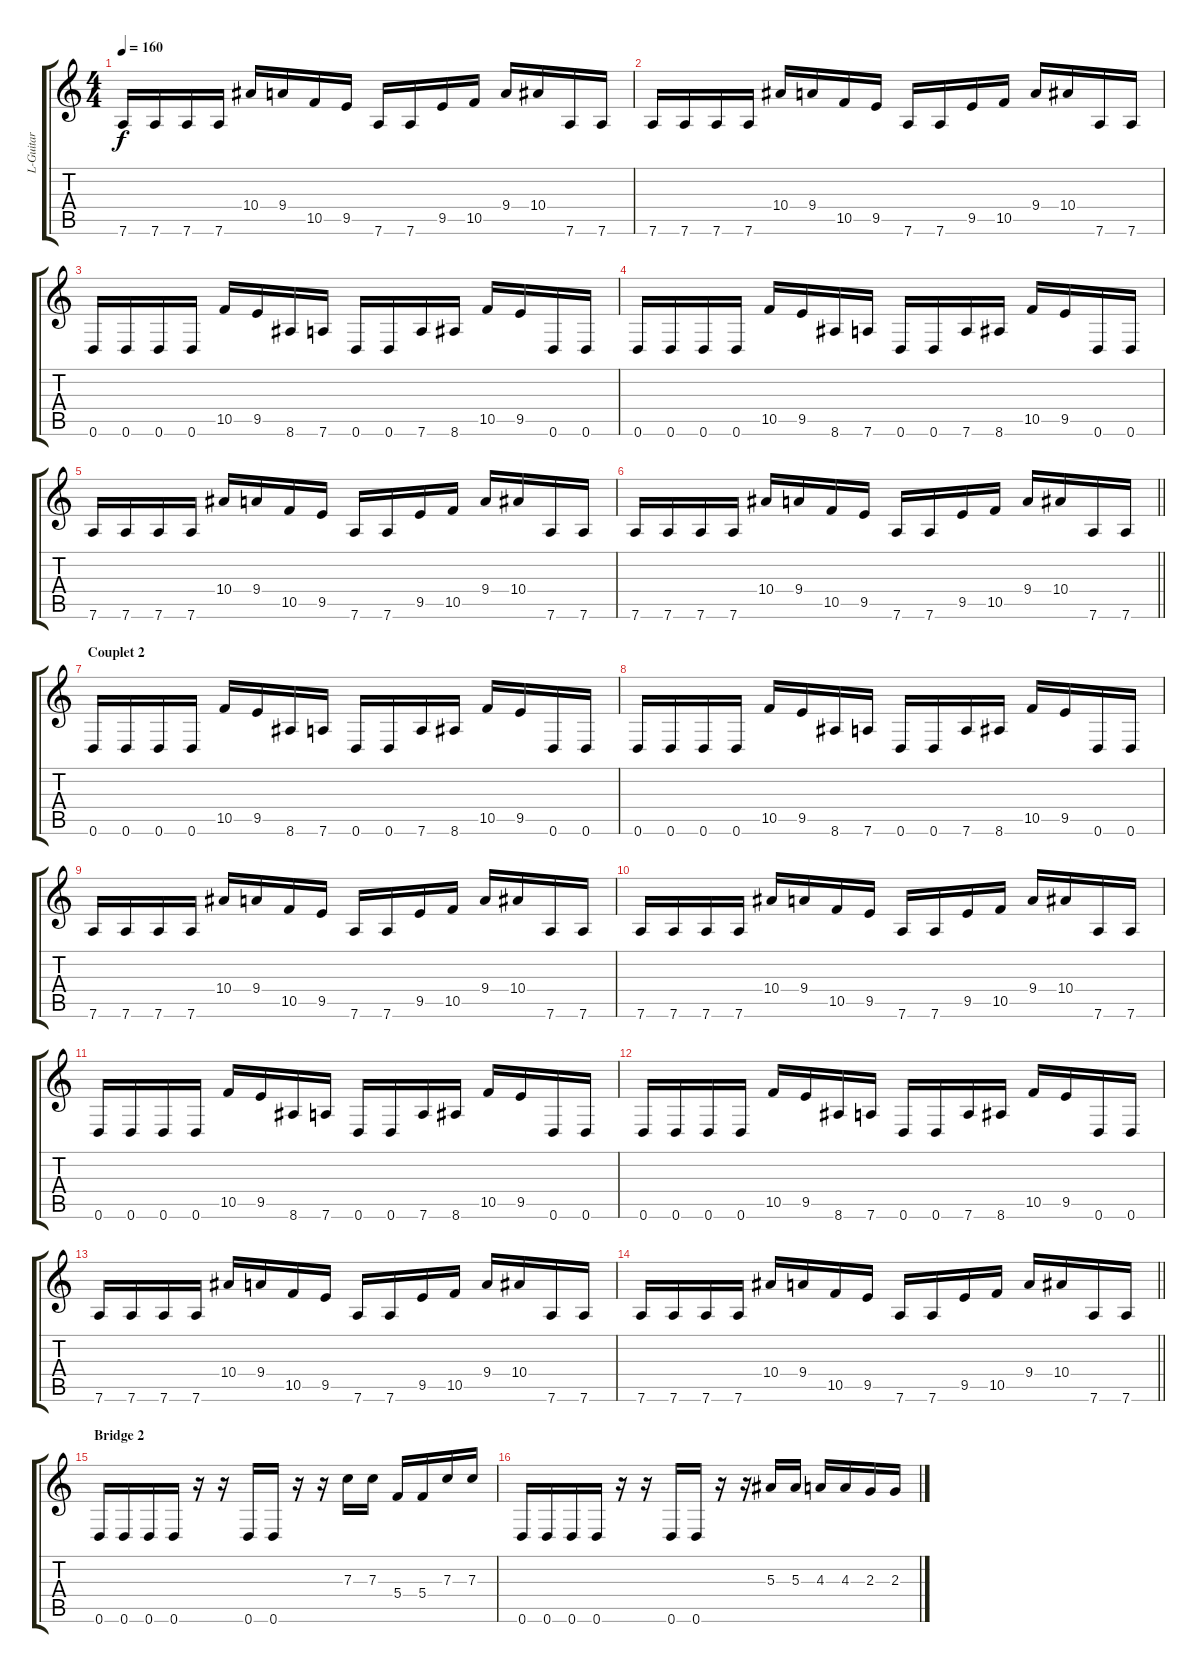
\track ("L-Guitar" "L-Guitar") {instrument distortionguitar}
\staff {score tabs}
\tuning (D4 A3 F3 C3 G2 D2) {hide}
\ts (4 4)
\tempo 160
\clef g2
\ks c
7.6.16{dy f} 7.6.16 7.6.16 7.6.16 10.4.16 9.4.16 10.5.16 9.5.16 7.6.16 7.6.16 9.5.16 10.5.16 9.4.16 10.4.16 7.6.16 7.6.16 |
7.6.16 7.6.16 7.6.16 7.6.16 10.4.16 9.4.16 10.5.16 9.5.16 7.6.16 7.6.16 9.5.16 10.5.16 9.4.16 10.4.16 7.6.16 7.6.16 |
0.6.16 0.6.16 0.6.16 0.6.16 10.5.16 9.5.16 8.6.16 7.6.16 0.6.16 0.6.16 7.6.16 8.6.16 10.5.16 9.5.16 0.6.16 0.6.16 |
0.6.16 0.6.16 0.6.16 0.6.16 10.5.16 9.5.16 8.6.16 7.6.16 0.6.16 0.6.16 7.6.16 8.6.16 10.5.16 9.5.16 0.6.16 0.6.16 |
7.6.16 7.6.16 7.6.16 7.6.16 10.4.16 9.4.16 10.5.16 9.5.16 7.6.16 7.6.16 9.5.16 10.5.16 9.4.16 10.4.16 7.6.16 7.6.16 |
\barLineRight lightlight
7.6.16 7.6.16 7.6.16 7.6.16 10.4.16 9.4.16 10.5.16 9.5.16 7.6.16 7.6.16 9.5.16 10.5.16 9.4.16 10.4.16 7.6.16 7.6.16 |
\section ("" "Couplet 2")
0.6.16 0.6.16 0.6.16 0.6.16 10.5.16 9.5.16 8.6.16 7.6.16 0.6.16 0.6.16 7.6.16 8.6.16 10.5.16 9.5.16 0.6.16 0.6.16 |
0.6.16 0.6.16 0.6.16 0.6.16 10.5.16 9.5.16 8.6.16 7.6.16 0.6.16 0.6.16 7.6.16 8.6.16 10.5.16 9.5.16 0.6.16 0.6.16 |
7.6.16 7.6.16 7.6.16 7.6.16 10.4.16 9.4.16 10.5.16 9.5.16 7.6.16 7.6.16 9.5.16 10.5.16 9.4.16 10.4.16 7.6.16 7.6.16 |
7.6.16 7.6.16 7.6.16 7.6.16 10.4.16 9.4.16 10.5.16 9.5.16 7.6.16 7.6.16 9.5.16 10.5.16 9.4.16 10.4.16 7.6.16 7.6.16 |
0.6.16 0.6.16 0.6.16 0.6.16 10.5.16 9.5.16 8.6.16 7.6.16 0.6.16 0.6.16 7.6.16 8.6.16 10.5.16 9.5.16 0.6.16 0.6.16 |
0.6.16 0.6.16 0.6.16 0.6.16 10.5.16 9.5.16 8.6.16 7.6.16 0.6.16 0.6.16 7.6.16 8.6.16 10.5.16 9.5.16 0.6.16 0.6.16 |
7.6.16 7.6.16 7.6.16 7.6.16 10.4.16 9.4.16 10.5.16 9.5.16 7.6.16 7.6.16 9.5.16 10.5.16 9.4.16 10.4.16 7.6.16 7.6.16 |
\barLineRight lightlight
7.6.16 7.6.16 7.6.16 7.6.16 10.4.16 9.4.16 10.5.16 9.5.16 7.6.16 7.6.16 9.5.16 10.5.16 9.4.16 10.4.16 7.6.16 7.6.16 |
\section ("" "Bridge 2")
0.6.16 0.6.16 0.6.16 0.6.16 r.16 r.16 0.6.16 0.6.16 r.16 r.16 7.3.16 7.3.16 5.4.16 5.4.16 7.3.16 7.3.16 |
0.6.16 0.6.16 0.6.16 0.6.16 r.16 r.16 0.6.16 0.6.16 r.16 r.16 5.3.16 5.3.16 4.3.16 4.3.16 2.3.16 2.3.16
